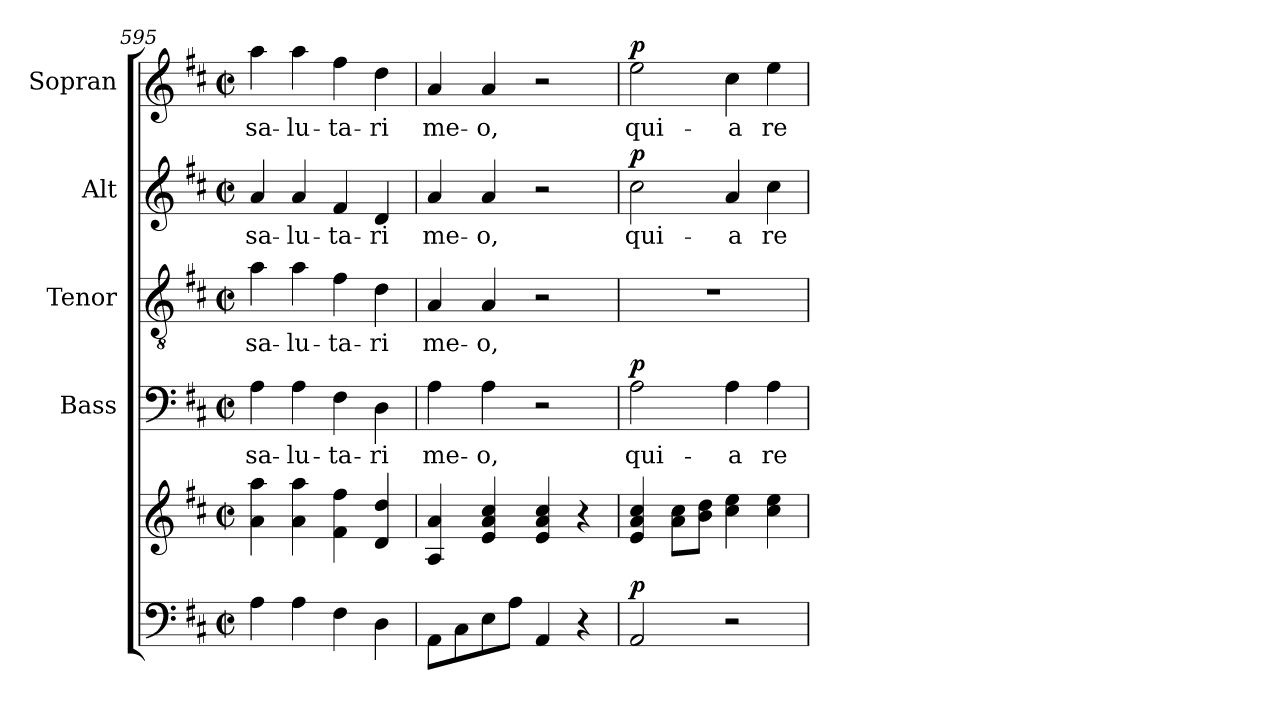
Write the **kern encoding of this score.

**kern	**kern	**dynam	**kern	**text	**dynam	**kern	**text	**kern	**text	**dynam	**kern	**text	**dynam
*part5	*part5	*part5	*part4	*part4	*part4	*part3	*part3	*part2	*part2	*part2	*part1	*part1	*part1
*staff6	*staff5	*staff5/6	*staff4	*staff4	*staff4	*staff3	*staff3	*staff2	*staff2	*staff2	*staff1	*staff1	*staff1
*	*	*	*I"Bass	*	*	*I"Tenor	*	*I"Alt	*	*	*I"Sopran	*	*
*	*	*	*I'B.	*	*	*I'T.	*	*I'A.	*	*	*I'S.	*	*
*clefF4	*clefG2	*	*clefF4	*	*	*clefGv2	*	*clefG2	*	*	*clefG2	*	*
*k[f#c#]	*k[f#c#]	*	*k[f#c#]	*	*	*k[f#c#]	*	*k[f#c#]	*	*	*k[f#c#]	*	*
*D:	*D:	*	*D:	*	*	*D:	*	*D:	*	*	*D:	*	*
*M2/2	*M2/2	*	*M2/2	*	*	*M2/2	*	*M2/2	*	*	*M2/2	*	*
*met(c|)	*met(c|)	*	*met(c|)	*	*	*met(c|)	*	*met(c|)	*	*	*met(c|)	*	*
=595	=595	=595	=595	=595	=595	=595	=595	=595	=595	=595	=595	=595	=595
!	!	!	!	!LO:LY:b	!	!	!LO:LY:b	!	!LO:LY:b	!	!	!LO:LY:b	!
4A\	4a\ 4aa\	.	4A\	sa-	.	4a\	sa-	4a/	sa-	.	4aa\	sa-	.
!	!	!	!	!LO:LY:b	!	!	!LO:LY:b	!	!LO:LY:b	!	!	!LO:LY:b	!
4A\	4a\ 4aa\	.	4A\	-lu-	.	4a\	-lu-	4a/	-lu-	.	4aa\	-lu-	.
!	!	!	!	!LO:LY:b	!	!	!LO:LY:b	!	!LO:LY:b	!	!	!LO:LY:b	!
4F#\	4f#\ 4ff#\	.	4F#\	-ta-	.	4f#\	-ta-	4f#/	-ta-	.	4ff#\	-ta-	.
!	!	!	!	!LO:LY:b	!	!	!LO:LY:b	!	!LO:LY:b	!	!	!LO:LY:b	!
4D\	4d/ 4dd/	.	4D\	-ri	.	4d\	-ri	4d/	-ri	.	4dd\	-ri	.
=596	=596	=596	=596	=596	=596	=596	=596	=596	=596	=596	=596	=596	=596
!	!	!	!	!LO:LY:b	!	!	!LO:LY:b	!	!LO:LY:b	!	!	!LO:LY:b	!
8AA\L	4A/ 4a/	.	4A\	me-	.	4A/	me-	4a/	me-	.	4a/	me-	.
8C#\	.	.	.	.	.	.	.	.	.	.	.	.	.
!	!	!	!	!LO:LY:b	!	!	!LO:LY:b	!	!LO:LY:b	!	!	!LO:LY:b	!
8E\	4e/ 4a/ 4cc#/	.	4A\	-o,	.	4A/	-o,	4a/	-o,	.	4a/	-o,	.
8A\J	.	.	.	.	.	.	.	.	.	.	.	.	.
4AA/	4e/ 4a/ 4cc#/	.	2r	.	.	2r	.	2r	.	.	2r	.	.
4r	4r	.	.	.	.	.	.	.	.	.	.	.	.
=597	=597	=597	=597	=597	=597	=597	=597	=597	=597	=597	=597	=597	=597
!	!	!LO:DY:a=2	!	!LO:LY:b	!LO:DY:a	!	!	!	!LO:LY:b	!LO:DY:a	!	!LO:LY:b	!LO:DY:a
2AA/	4e/ 4a/ 4cc#/	p	2A\	qui-	p	1r	.	2cc#\	qui-	p	2ee\	qui-	p
.	8a\ 8cc#\L	.	.	.	.	.	.	.	.	.	.	.	.
.	8b\ 8dd\J	.	.	.	.	.	.	.	.	.	.	.	.
!	!	!	!	!LO:LY:b	!	!	!	!	!LO:LY:b	!	!	!LO:LY:b	!
2r	4cc#\ 4ee\	.	4A\	-a	.	.	.	4a/	-a	.	4cc#\	-a	.
!	!	!	!	!LO:LY:b	!	!	!	!	!LO:LY:b	!	!	!LO:LY:b	!
.	4cc#\ 4ee\	.	4A\	re-	.	.	.	4cc#\	re-	.	4ee\	re-	.
=	=	=	=	=	=	=	=	=	=	=	=	=	=
*-	*-	*-	*-	*-	*-	*-	*-	*-	*-	*-	*-	*-	*-
